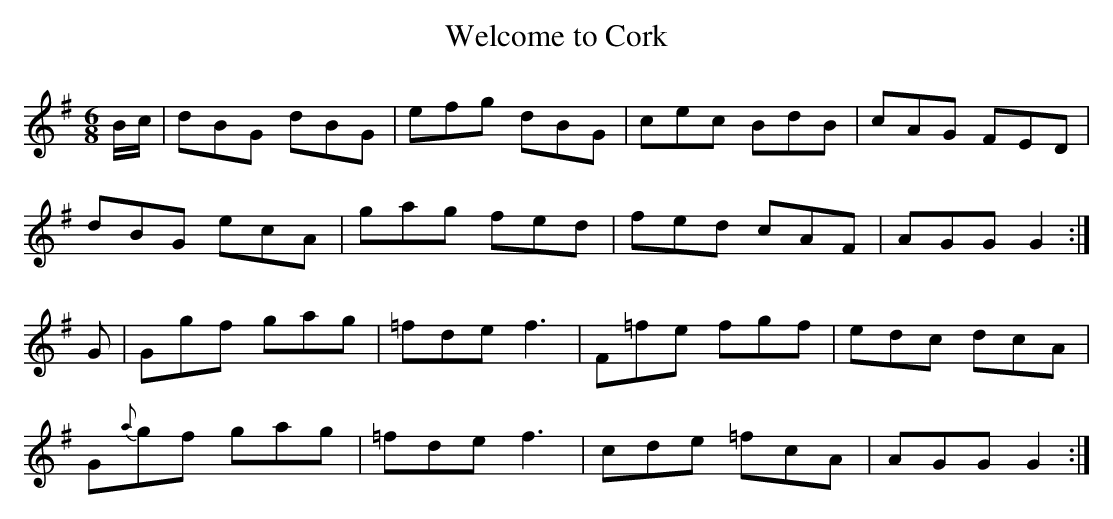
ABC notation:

X:1
T: Welcome to Cork
M: 6/8
L: 1/8
K: G
B/c/ | dBG dBG | efg dBG | cec BdB |cAG FED |
dBG ecA | gag fed | fed cAF | AGG G2 :|
G | Ggf gag | =fde f3 | F=fe fgf | edc dcA |
G{a}gf gag | =fde f3 | cde =fcA | AGG G2 :|
